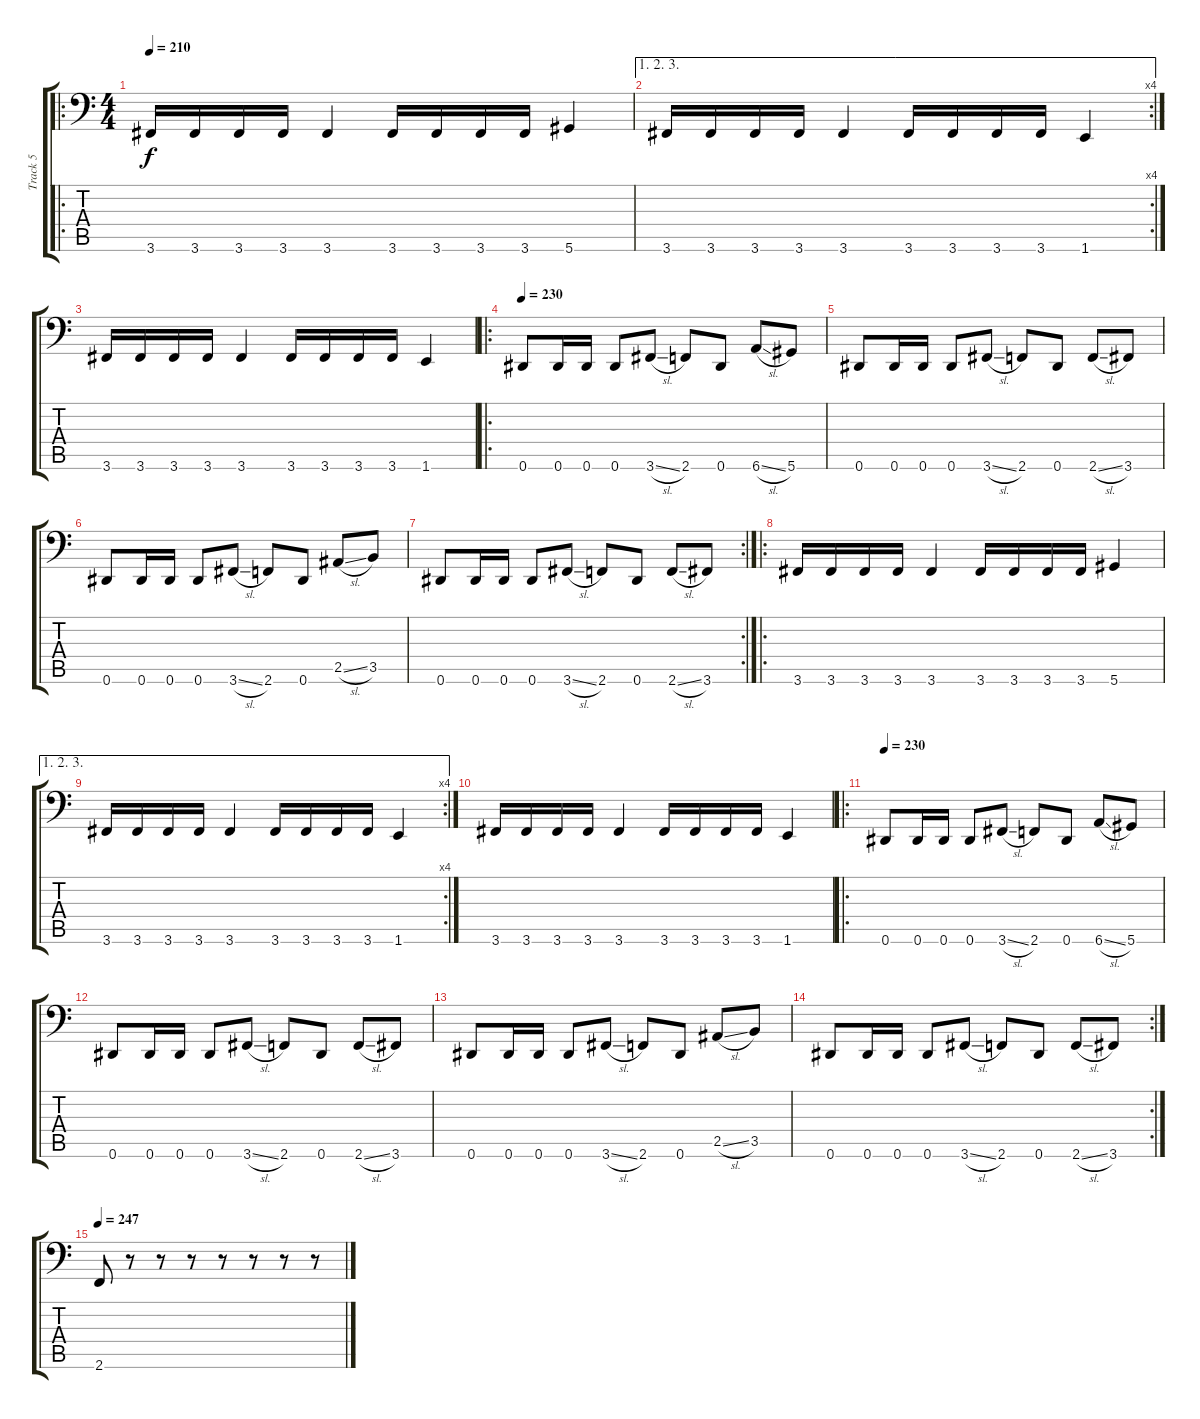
\track ("Track 5" "Track 5") {instrument electricbasspick}
\staff {score tabs}
\tuning (Eb3 Bb2 Gb2 Db2 Ab1 Eb1) {hide}
\ro
\ts (4 4)
\tempo 210
\clef f4
\ks c
3.6.16{dy f} 3.6.16 3.6.16 3.6.16 3.6.4 3.6.16 3.6.16 3.6.16 3.6.16 5.6.4 |
\ae (1 2 3)
\rc 4
3.6.16 3.6.16 3.6.16 3.6.16 3.6.4 3.6.16 3.6.16 3.6.16 3.6.16 1.6.4 |
3.6.16 3.6.16 3.6.16 3.6.16 3.6.4 3.6.16 3.6.16 3.6.16 3.6.16 1.6.4 |
\ro
\tempo 230
0.6.8 0.6.16 0.6.16 0.6.8 3.6{sl}.8 2.6.8 0.6.8 6.6{sl}.8 5.6.8 |
0.6.8 0.6.16 0.6.16 0.6.8 3.6{sl}.8 2.6.8 0.6.8 2.6{sl}.8 3.6.8 |
0.6.8 0.6.16 0.6.16 0.6.8 3.6{sl}.8 2.6.8 0.6.8 2.5{sl}.8 3.5.8 |
\rc 2
0.6.8 0.6.16 0.6.16 0.6.8 3.6{sl}.8 2.6.8 0.6.8 2.6{sl}.8 3.6.8 |
\ro
3.6.16 3.6.16 3.6.16 3.6.16 3.6.4 3.6.16 3.6.16 3.6.16 3.6.16 5.6.4 |
\ae (1 2 3)
\rc 4
3.6.16 3.6.16 3.6.16 3.6.16 3.6.4 3.6.16 3.6.16 3.6.16 3.6.16 1.6.4 |
3.6.16 3.6.16 3.6.16 3.6.16 3.6.4 3.6.16 3.6.16 3.6.16 3.6.16 1.6.4 |
\ro
\tempo 230
0.6.8 0.6.16 0.6.16 0.6.8 3.6{sl}.8 2.6.8 0.6.8 6.6{sl}.8 5.6.8 |
0.6.8 0.6.16 0.6.16 0.6.8 3.6{sl}.8 2.6.8 0.6.8 2.6{sl}.8 3.6.8 |
0.6.8 0.6.16 0.6.16 0.6.8 3.6{sl}.8 2.6.8 0.6.8 2.5{sl}.8 3.5.8 |
\rc 2
0.6.8 0.6.16 0.6.16 0.6.8 3.6{sl}.8 2.6.8 0.6.8 2.6{sl}.8 3.6.8 |
\tempo 247
2.6.8 r.8 r.8 r.8 r.8 r.8 r.8 r.8
